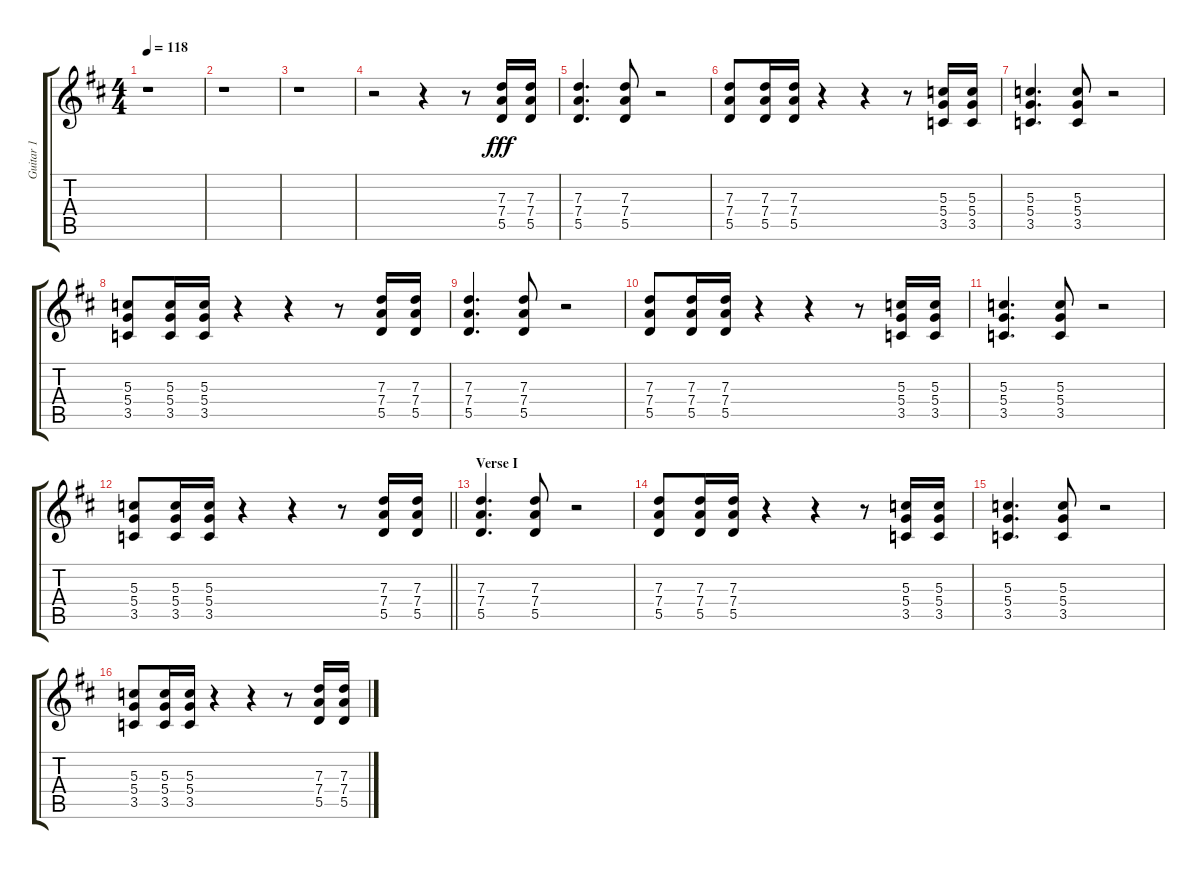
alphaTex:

\track ("Guitar 1" "Guitar 1") {instrument distortionguitar}
\staff {score tabs}
\tuning (E4 B3 G3 D3 A2 E2) {hide}
\ts (4 4)
\tempo 118
\clef g2
\ks d
r.1{dy fff instrument distortionguitar} |
r.1 |
r.1 |
r.2 r.4 r.8 (7.3 7.4 5.5).16 (7.3 7.4 5.5).16 |
(7.3 7.4 5.5).4{d} (7.3 7.4 5.5).8 r.2 |
(7.3 7.4 5.5).8 (7.3 7.4 5.5).16 (7.3 7.4 5.5).16 r.4 r.4 r.8 (5.3 5.4 3.5).16 (5.3 5.4 3.5).16 |
(5.3 5.4 3.5).4{d} (5.3 5.4 3.5).8 r.2 |
(5.3 5.4 3.5).8 (5.3 5.4 3.5).16 (5.3 5.4 3.5).16 r.4 r.4 r.8 (7.3 7.4 5.5).16 (7.3 7.4 5.5).16 |
(7.3 7.4 5.5).4{d} (7.3 7.4 5.5).8 r.2 |
(7.3 7.4 5.5).8 (7.3 7.4 5.5).16 (7.3 7.4 5.5).16 r.4 r.4 r.8 (5.3 5.4 3.5).16 (5.3 5.4 3.5).16 |
(5.3 5.4 3.5).4{d} (5.3 5.4 3.5).8 r.2 |
\barLineRight lightlight
(5.3 5.4 3.5).8 (5.3 5.4 3.5).16 (5.3 5.4 3.5).16 r.4 r.4 r.8 (7.3 7.4 5.5).16 (7.3 7.4 5.5).16 |
\section ("" "Verse I")
(7.3 7.4 5.5).4{d} (7.3 7.4 5.5).8 r.2 |
(7.3 7.4 5.5).8 (7.3 7.4 5.5).16 (7.3 7.4 5.5).16 r.4 r.4 r.8 (5.3 5.4 3.5).16 (5.3 5.4 3.5).16 |
(5.3 5.4 3.5).4{d} (5.3 5.4 3.5).8 r.2 |
(5.3 5.4 3.5).8 (5.3 5.4 3.5).16 (5.3 5.4 3.5).16 r.4 r.4 r.8 (7.3 7.4 5.5).16 (7.3 7.4 5.5).16
